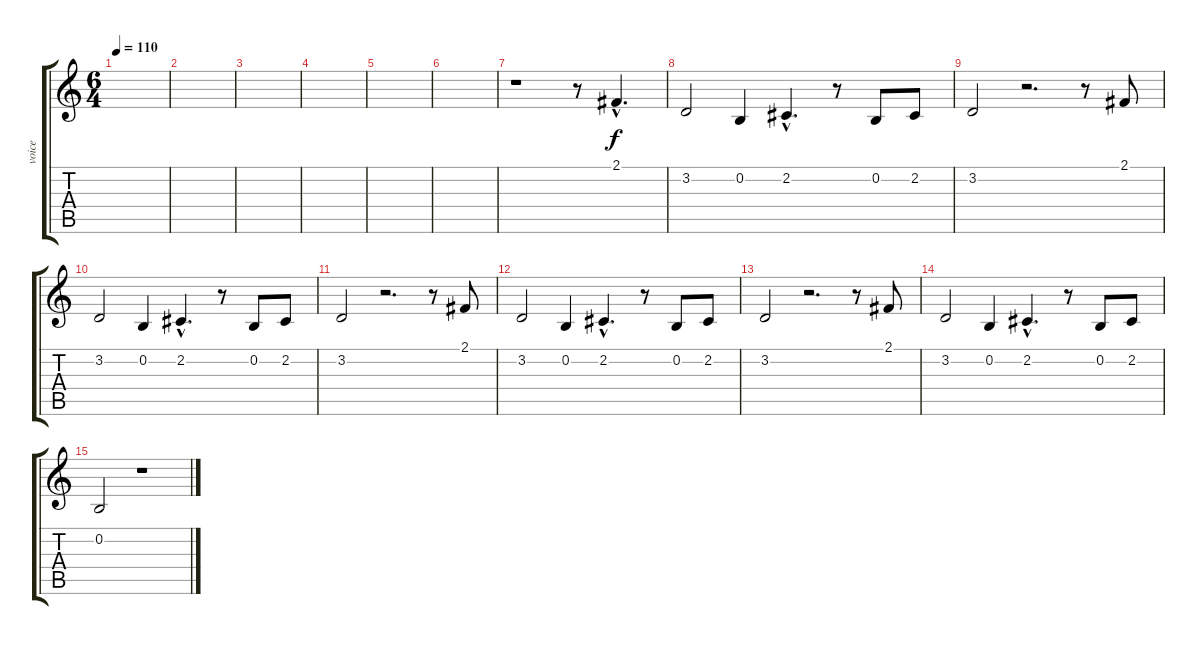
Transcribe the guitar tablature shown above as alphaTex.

\track ("voice" "voice") {instrument trumpet}
\staff {score tabs}
\tuning (E4 B3 G3 D3 A2 E2) {hide}
\ts (6 4)
\tempo 110
\clef g2
\ks c
|
|
|
|
|
|
r.1 r.8 2.1{hac}.4{d} |
3.2.2 0.2.4 2.2{hac}.4{d} r.8 0.2.8 2.2.8 |
3.2.2 r.2{d} r.8 2.1.8 |
3.2.2 0.2.4 2.2{hac}.4{d} r.8 0.2.8 2.2.8 |
3.2.2 r.2{d} r.8 2.1.8 |
3.2.2 0.2.4 2.2{hac}.4{d} r.8 0.2.8 2.2.8 |
3.2.2 r.2{d} r.8 2.1.8 |
3.2.2 0.2.4 2.2{hac}.4{d} r.8 0.2.8 2.2.8 |
0.2.2 r.1
